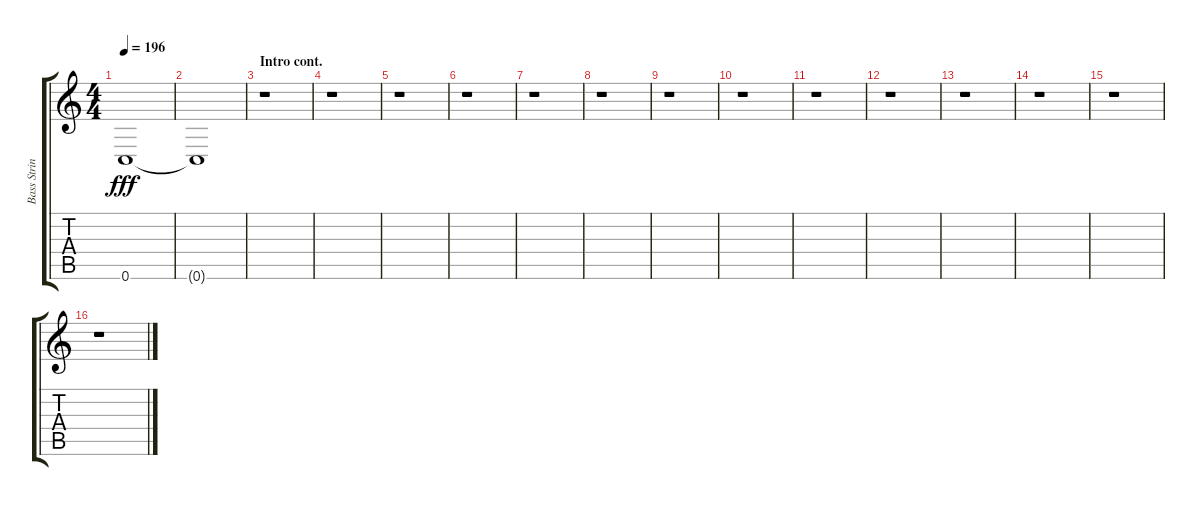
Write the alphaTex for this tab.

\track ("Bass Strings" "Bass Strin") {instrument electricguitarclean}
\staff {score tabs}
\tuning (D4 A3 F3 C3 G2 C2) {hide}
\ts (4 4)
\tempo 196
\clef g2
\ks aminor
0.6{t}.1{dy fff} |
0.6{t}.1 |
\section ("" "Intro cont.")
r.1 |
r.1 |
r.1 |
r.1 |
r.1 |
r.1 |
r.1 |
r.1 |
r.1 |
r.1 |
r.1 |
r.1 |
r.1 |
r.1
